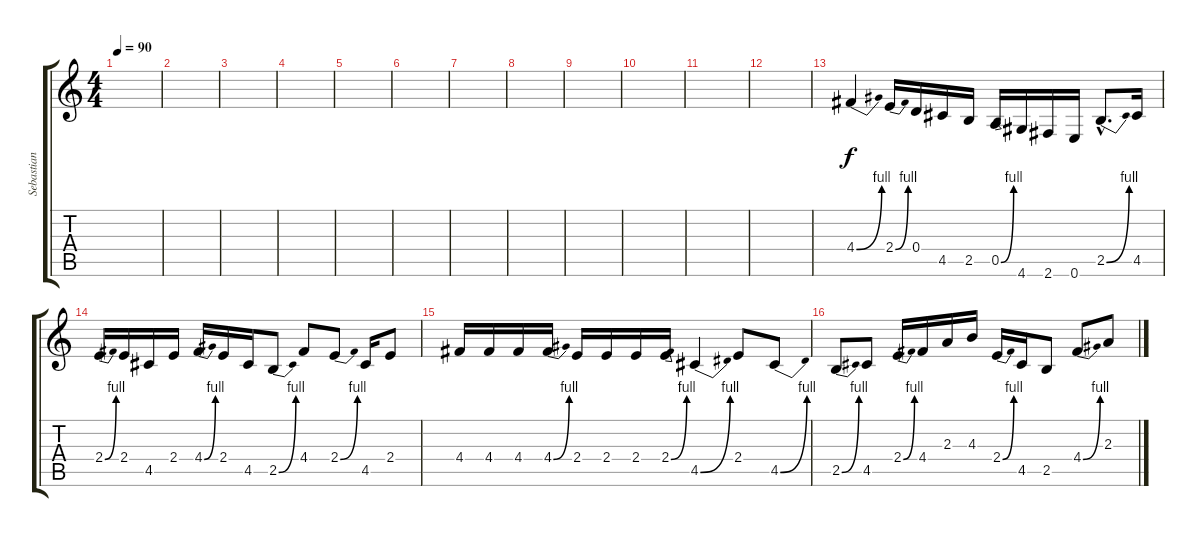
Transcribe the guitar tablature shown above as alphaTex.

\track ("Sebastian Solo" "Sebastian ") {instrument overdrivenguitar}
\staff {score tabs}
\tuning (E4 B3 G3 D3 A2 E2) {hide}
\ts (4 4)
\tempo 90
\clef g2
\ks c
|
|
|
|
|
|
|
|
|
|
|
|
4.4{be (bend 0 0 60 4)}.4 2.4{be (bend 0 0 60 4)}.16 0.4.16 4.5.16 2.5.16 0.5{be (bend 0 0 60 4)}.16 4.6.16 2.6.16 0.6.16 2.5{be (bend 0 0 60 4) hac}.8{d} 4.5.16 |
2.4{be (bend 0 0 60 4)}.16 2.4.16 4.5.16 2.4.16 4.4{be (bend 0 0 60 4)}.16 2.4.16 4.5.16 2.5{be (bend 0 0 60 4)}.8 4.4.8 2.4{be (bend 0 0 60 4)}.8 4.5.16 2.4.8 |
4.4.16 4.4.16 4.4.16 4.4{be (bend 0 0 60 4)}.16 2.4.16 2.4.16 2.4.16 2.4{be (bend 0 0 60 4)}.16 4.5{be (bend 0 0 60 4)}.4 2.4.8 4.5{be (bend 0 0 60 4)}.8 |
2.5{be (bend 0 0 60 4)}.8 4.5.8 2.4{be (bend 0 0 60 4)}.16 4.4.16 2.3.16 4.3.16 2.4{be (bend 0 0 60 4)}.16 4.5.16 2.5.8 4.4{be (bend 0 0 60 4)}.8 2.3.8
